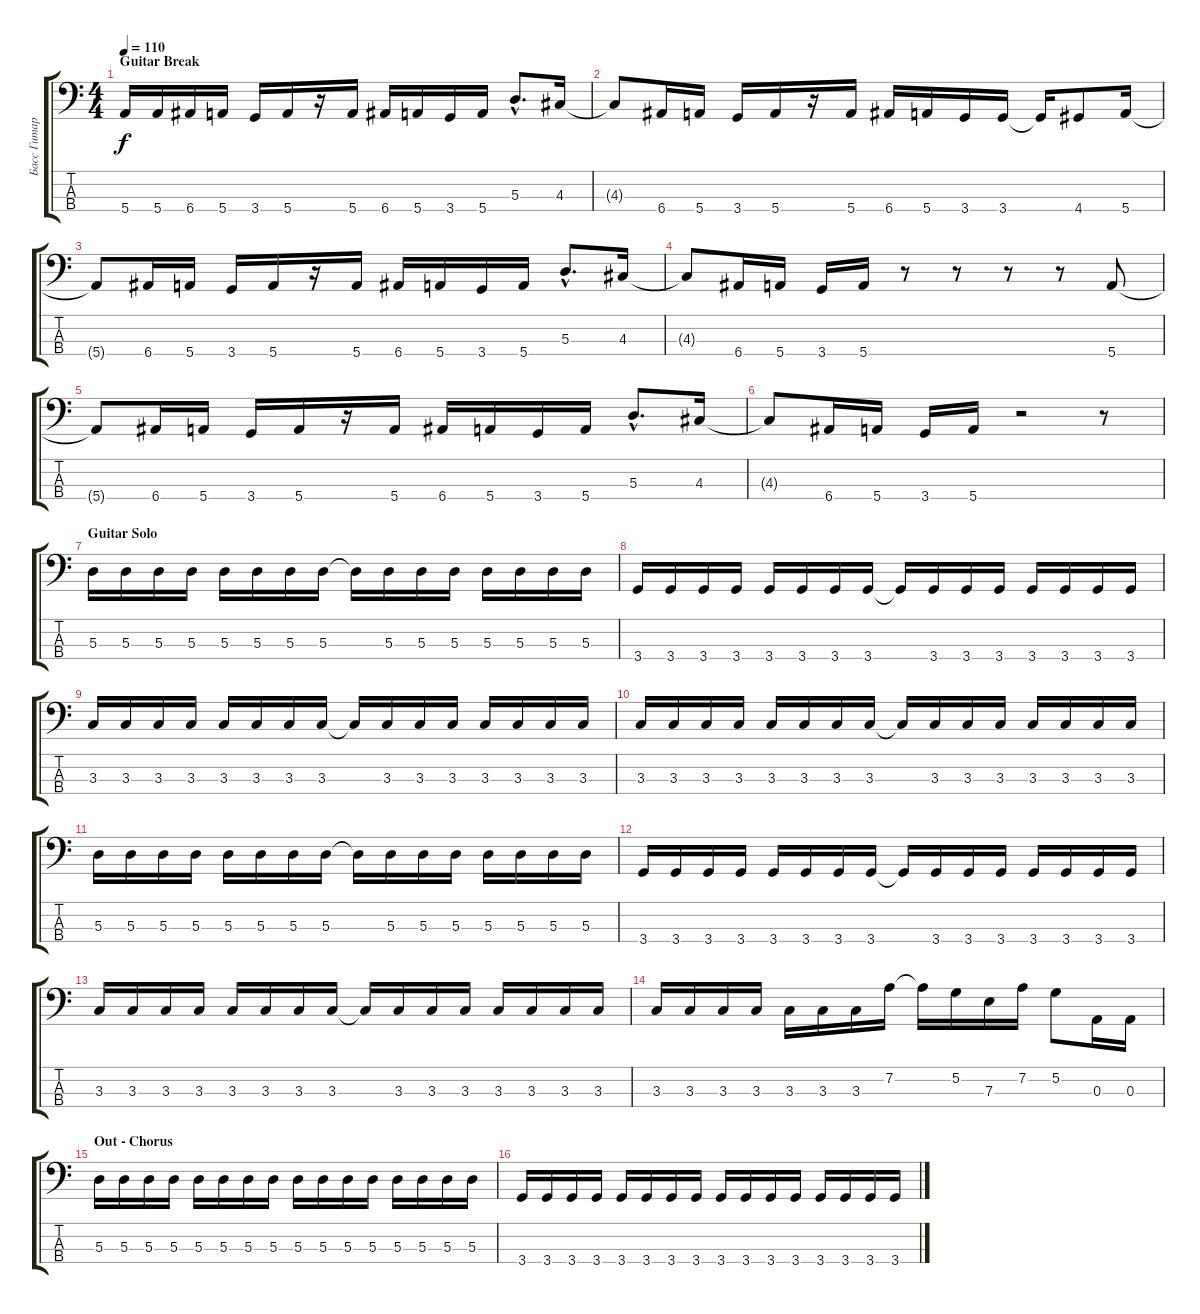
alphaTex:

\track ("Басс Гитара" "Басс Гитар") {instrument electricbassfinger}
\staff {score tabs}
\tuning (G2 D2 A1 E1) {hide}
\ts (4 4)
\section ("" "Guitar Break")
\tempo 110
\clef f4
\ks c
5.4{t}.16{dy f} 5.4.16 6.4.16 5.4.16 3.4.16 5.4.16 r.16 5.4.16 6.4.16 5.4.16 3.4.16 5.4.16 5.3{hac}.8{d} 4.3.16 |
4.3{t}.8 6.4.16 5.4.16 3.4.16 5.4.16 r.16 5.4.16 6.4.16 5.4.16 3.4.16 3.4.16 3.4{t}.16 4.4.8 5.4.16 |
5.4{t}.8 6.4.16 5.4.16 3.4.16 5.4.16 r.16 5.4.16 6.4.16 5.4.16 3.4.16 5.4.16 5.3{hac}.8{d} 4.3.16 |
4.3{t}.8 6.4.16 5.4.16 3.4.16 5.4.16 r.8 r.8 r.8 r.8 5.4.8 |
5.4{t}.8 6.4.16 5.4.16 3.4.16 5.4.16 r.16 5.4.16 6.4.16 5.4.16 3.4.16 5.4.16 5.3{hac}.8{d} 4.3.16 |
4.3{t}.8 6.4.16 5.4.16 3.4.16 5.4.16 r.2 r.8 |
\section ("" "Guitar Solo")
5.3.16 5.3.16 5.3.16 5.3.16 5.3.16 5.3.16 5.3.16 5.3.16 5.3{t}.16 5.3.16 5.3.16 5.3.16 5.3.16 5.3.16 5.3.16 5.3.16 |
3.4.16 3.4.16 3.4.16 3.4.16 3.4.16 3.4.16 3.4.16 3.4.16 3.4{t}.16 3.4.16 3.4.16 3.4.16 3.4.16 3.4.16 3.4.16 3.4.16 |
3.3.16 3.3.16 3.3.16 3.3.16 3.3.16 3.3.16 3.3.16 3.3.16 3.3{t}.16 3.3.16 3.3.16 3.3.16 3.3.16 3.3.16 3.3.16 3.3.16 |
3.3.16 3.3.16 3.3.16 3.3.16 3.3.16 3.3.16 3.3.16 3.3.16 3.3{t}.16 3.3.16 3.3.16 3.3.16 3.3.16 3.3.16 3.3.16 3.3.16 |
5.3.16 5.3.16 5.3.16 5.3.16 5.3.16 5.3.16 5.3.16 5.3.16 5.3{t}.16 5.3.16 5.3.16 5.3.16 5.3.16 5.3.16 5.3.16 5.3.16 |
3.4.16 3.4.16 3.4.16 3.4.16 3.4.16 3.4.16 3.4.16 3.4.16 3.4{t}.16 3.4.16 3.4.16 3.4.16 3.4.16 3.4.16 3.4.16 3.4.16 |
3.3.16 3.3.16 3.3.16 3.3.16 3.3.16 3.3.16 3.3.16 3.3.16 3.3{t}.16 3.3.16 3.3.16 3.3.16 3.3.16 3.3.16 3.3.16 3.3.16 |
3.3.16 3.3.16 3.3.16 3.3.16 3.3.16 3.3.16 3.3.16 7.2.16 7.2{t}.16 5.2.16 7.3.16 7.2.16 5.2.8 0.3.16 0.3.16 |
\section ("" "Out - Chorus")
5.3.16 5.3.16 5.3.16 5.3.16 5.3.16 5.3.16 5.3.16 5.3.16 5.3.16 5.3.16 5.3.16 5.3.16 5.3.16 5.3.16 5.3.16 5.3.16 |
3.4.16 3.4.16 3.4.16 3.4.16 3.4.16 3.4.16 3.4.16 3.4.16 3.4.16 3.4.16 3.4.16 3.4.16 3.4.16 3.4.16 3.4.16 3.4.16
